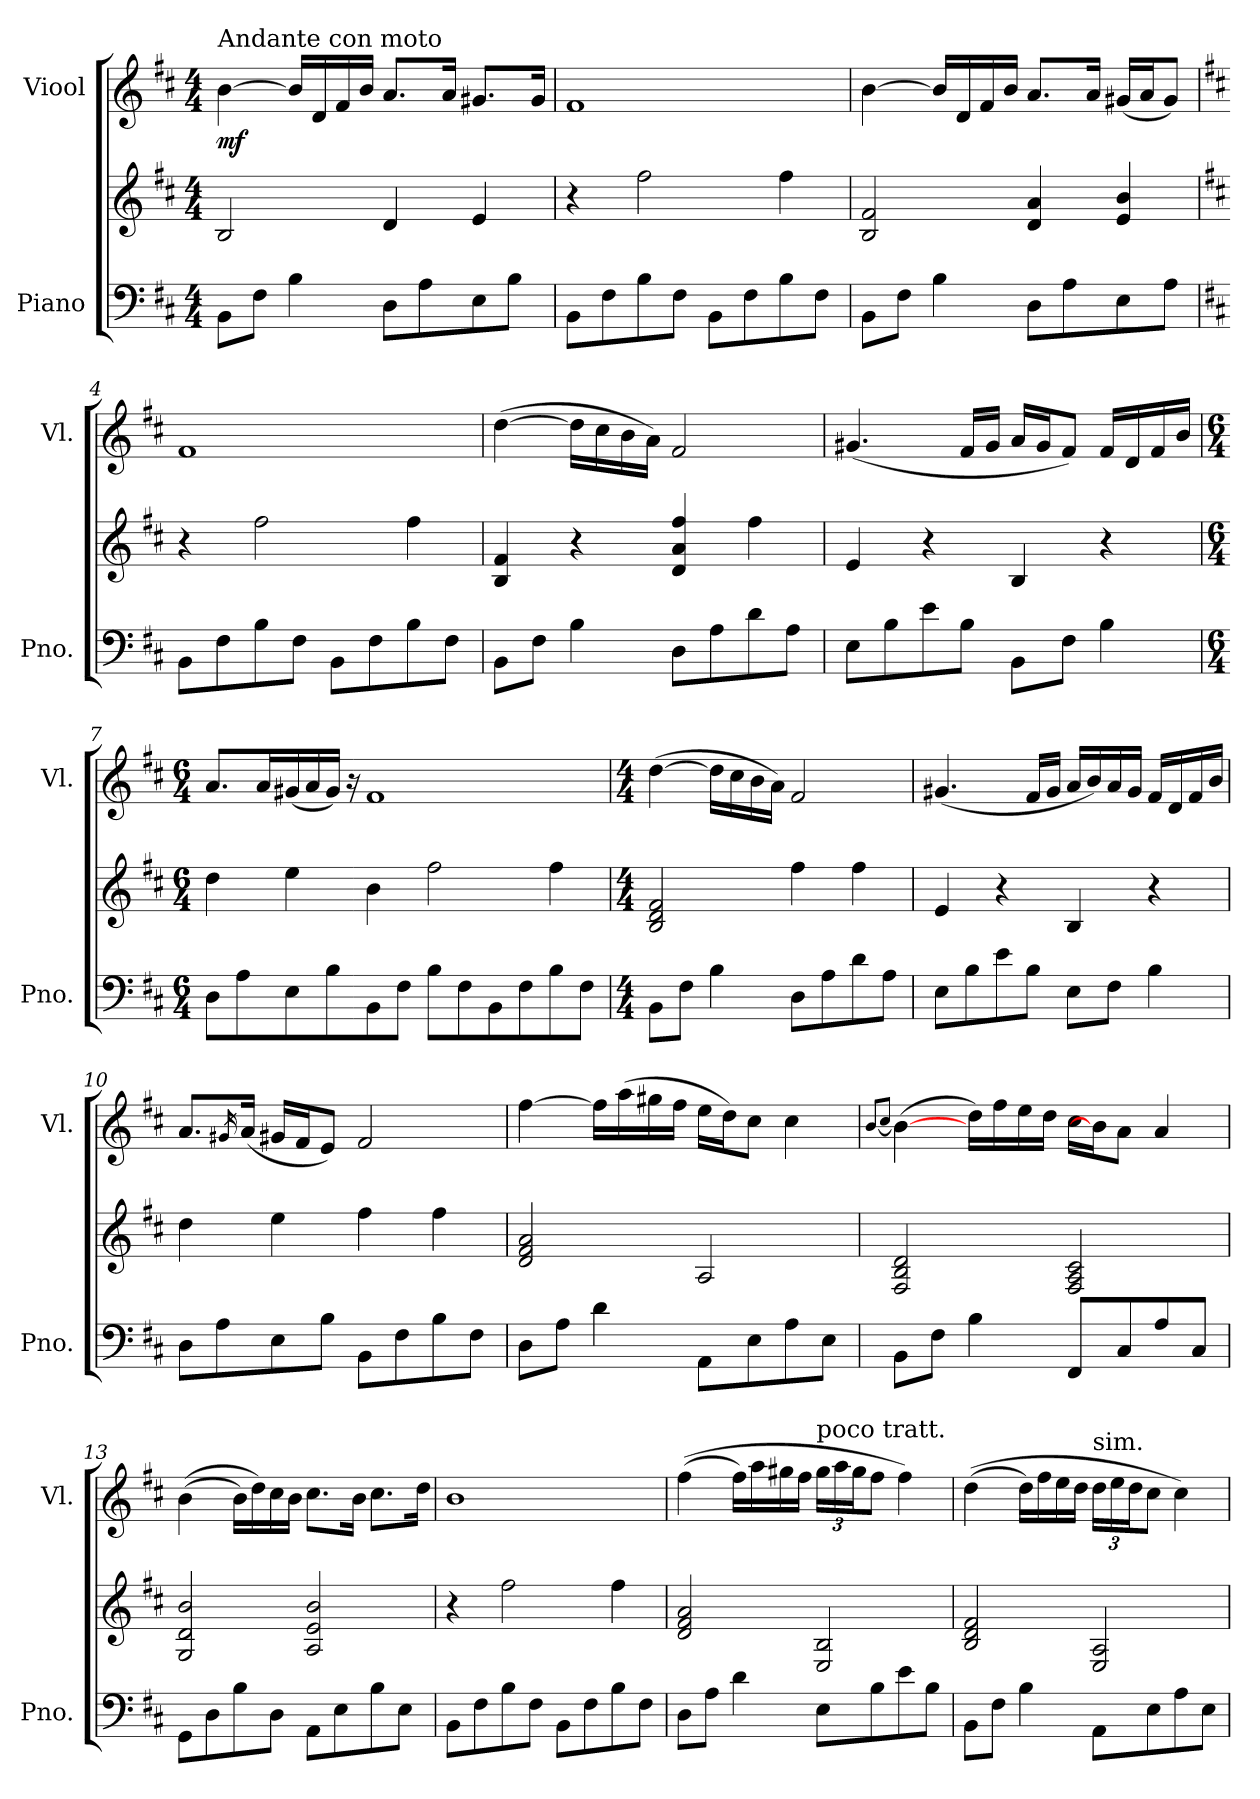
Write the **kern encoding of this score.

**kern	**kern	**kern	**dynam
*part2	*part2	*part1	*part1
*staff3	*staff2	*staff1	*staff1
*I"Piano	*	*I"Viool	*
*I'Pno.	*	*I'Vl.	*
*clefF4	*clefG2	*clefG2	*
*k[f#c#]	*k[f#c#]	*k[f#c#]	*
*M4/4	*M4/4	*M4/4	*
*MM100	*MM100	*MM100	*
=1	=1	=1	=1
!	!	!LO:TX:a:t=Andante con moto	!
!	!	!	!LO:DY:b
8BB\L	2B/	[4b\	mf
8F#\J	.	.	.
4B\	.	16b/LL]	.
.	.	16d/	.
.	.	16f#/	.
.	.	16b/JJ	.
8D\L	4d/	8.a/L	.
8A\	.	.	.
.	.	16a/Jk	.
8E\	4e/	8.g#X/L	.
8B\J	.	.	.
.	.	16g#/Jk	.
=2	=2	=2	=2
8BB\L	4r	1f#	.
8F#\	.	.	.
8B\	2ff#\	.	.
8F#\J	.	.	.
8BB\L	.	.	.
8F#\	.	.	.
8B\	4ff#\	.	.
8F#\J	.	.	.
=3	=3	=3	=3
8BB\L	2B/ 2f#/	[4b\	.
8F#\J	.	.	.
4B\	.	16b/LL]	.
.	.	16d/	.
.	.	16f#/	.
.	.	16b/JJ	.
8D\L	4d/ 4a/	8.a/L	.
8A\	.	.	.
.	.	16a/Jk	.
8E\	4e/ 4b/	(<16g#X/LL	.
.	.	16a/J	.
8A\J	.	8g#/J)	.
!!LO:LB:g=z
=4	=4	=4	=4
*k[f#c#]	*k[f#c#]	*k[f#c#]	*
8BB\L	4r	1f#	.
8F#\	.	.	.
8B\	2ff#\	.	.
8F#\J	.	.	.
8BB\L	.	.	.
8F#\	.	.	.
8B\	4ff#\	.	.
8F#\J	.	.	.
=5	=5	=5	=5
8BB\L	4B/ 4f#/	(>[4dd\	.
8F#\J	.	.	.
4B\	4r	16dd\LL]	.
.	.	16cc#\	.
.	.	16b\	.
.	.	16a\JJ)	.
8D\L	4d/ 4a/ 4ff#/	2f#/	.
8A\	.	.	.
8d\	4ff#\	.	.
8A\J	.	.	.
=6	=6	=6	=6
8E\L	4e/	(<4.g#X/	.
8B\	.	.	.
8e\	4r	.	.
8B\J	.	16f#/LL	.
.	.	16g#/JJ	.
8BB\L	4B/	16a/LL	.
.	.	16g#/J	.
8F#\J	.	8f#/J)	.
4B\	4r	16f#/LL	.
.	.	16d/	.
.	.	16f#/	.
.	.	16b/JJ	.
!!LO:LB:g=z
=7	=7	=7	=7
*M6/4	*M6/4	*M6/4	*
8D\L	4dd\	8.a/L	.
8A\	.	.	.
.	.	16a/L	.
8E\	4ee\	(<16g#X/	.
.	.	16a/	.
8B\	.	16g#/JJ)	.
.	.	16r	.
8BB\	4b\	1f#	.
8F#\J	.	.	.
8B\L	2ff#\	.	.
8F#\	.	.	.
8BB\	.	.	.
8F#\	.	.	.
8B\	4ff#\	.	.
8F#\J	.	.	.
=8	=8	=8	=8
*M4/4	*M4/4	*M4/4	*
8BB\L	2B/ 2d/ 2f#/	(>[4dd\	.
8F#\J	.	.	.
4B\	.	16dd\LL]	.
.	.	16cc#\	.
.	.	16b\	.
.	.	16a\JJ)	.
8D\L	4ff#\	2f#/	.
8A\	.	.	.
8d\	4ff#\	.	.
8A\J	.	.	.
=9	=9	=9	=9
8E\L	4e/	(<4.g#X/	.
8B\	.	.	.
8e\	4r	.	.
8B\J	.	16f#/LL	.
.	.	16g#/JJ	.
8E\L	4B/	16a/LL	.
.	.	16b/)	.
8F#\J	.	16a/	.
.	.	16g#/JJ	.
4B\	4r	16f#/LL	.
.	.	16d/	.
.	.	16f#/	.
.	.	16b/JJ	.
!!LO:LB:g=z
=10	=10	=10	=10
8D\L	4dd\	8.a/L	.
8A\	.	.	.
.	.	16qg#X/	.
.	.	(<16a/Jk	.
8E\	4ee\	16g#/LL	.
.	.	16f#/J	.
8B\J	.	8e/J)	.
8BB\L	4ff#\	2f#/	.
8F#\	.	.	.
8B\	4ff#\	.	.
8F#\J	.	.	.
=11	=11	=11	=11
8D\L	2d/ 2f#/ 2a/	[4ff#\	.
8A\J	.	.	.
4d\	.	16ff#\LL]	.
.	.	(>16aa\	.
.	.	16gg#X\	.
.	.	16ff#\JJ	.
8AA\L	2A/	16ee\LL	.
.	.	16dd\J)	.
8E\	.	8cc#\J	.
8A\	.	4cc#\	.
8E\J	.	.	.
=12	=12	=12	=12
.	.	[8qb/L	.
.	.	8qcc#/J	.
8BB\L	2F#/ 2B/ 2d/	(>4b\_	.
8F#\J	.	.	.
4B\	.	16dd\LL)	.
.	.	16ff#\	.
.	.	16ee\	.
.	.	16dd\JJ	.
8FF#/L	2F#/ 2A/ 2c#/	16cc#\LL	.
.	.	16b\J]	.
8C#/	.	8a\J	.
8A/	.	4a/	.
8C#/J	.	.	.
!!LO:PB:g=z
=13	=13	=13	=13
8GG\L	2G/ 2d/ 2b/	(>(>4b\	.
8D\	.	.	.
8B\	.	16b\LL)	.
.	.	16dd\)	.
8D\J	.	16cc#\	.
.	.	16b\JJ	.
8AA\L	2A/ 2e/ 2b/	8.cc#\L	.
8E\	.	.	.
.	.	16b\Jk	.
8B\	.	8.cc#\L	.
8E\J	.	.	.
.	.	16dd\Jk	.
=14	=14	=14	=14
8BB\L	4r	1b	.
8F#\	.	.	.
8B\	2ff#\	.	.
8F#\J	.	.	.
8BB\L	.	.	.
8F#\	.	.	.
8B\	4ff#\	.	.
8F#\J	.	.	.
=15	=15	=15	=15
8D\L	2d/ 2f#/ 2a/	(>(>4ff#\	.
8A\J	.	.	.
4d\	.	16ff#\LL)	.
.	.	16aa\	.
.	.	16gg#X\	.
.	.	16ff#\JJ	.
*	*	*Xbrackettup	*
!	!	!LO:TX:a:t=poco tratt.	!
8E\L	2E/ 2B/	24gg#\LL	.
.	.	24aa\	.
.	.	24gg#\J	.
8B\	.	8ff#\J	.
8e\	.	4ff#\)	.
8B\J	.	.	.
!!LO:LB:g=z
=16	=16	=16	=16
8BB\L	2B/ 2d/ 2f#/	(>(>4dd\	.
8F#\J	.	.	.
4B\	.	16dd\LL)	.
.	.	16ff#\	.
.	.	16ee\	.
.	.	16dd\JJ	.
!	!	!LO:TX:a:t=sim.	!
8AA\L	2E/ 2A/	24dd\LL	.
.	.	24ee\	.
.	.	24dd\J	.
8E\	.	8cc#\J	.
8A\	.	4cc#\)	.
8E\J	.	.	.
=	=	=	=
*-	*-	*-	*-
